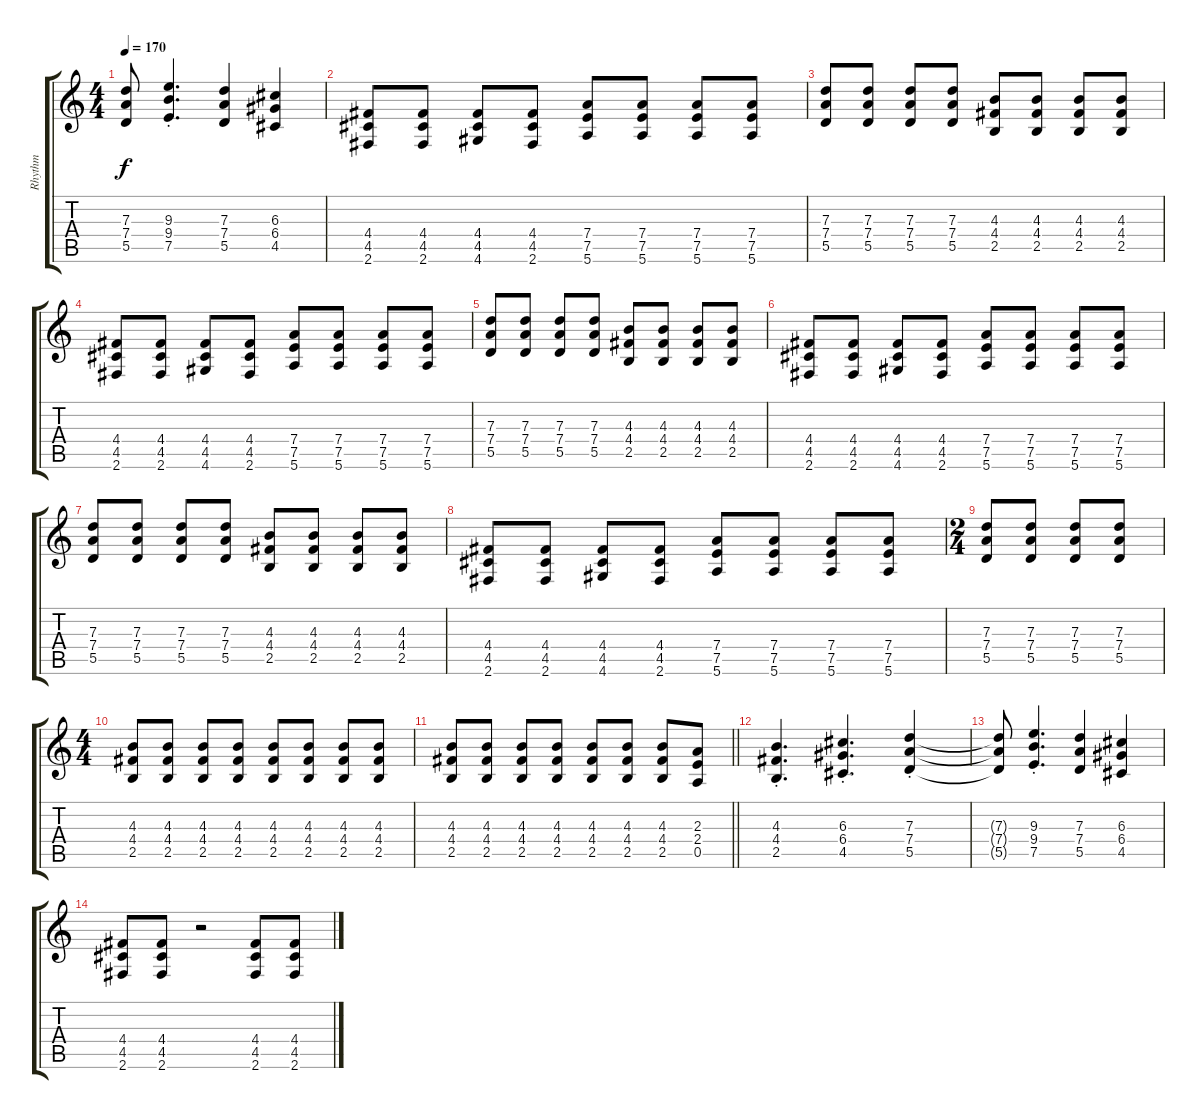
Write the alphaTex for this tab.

\track ("Rhythm" "Rhythm") {instrument overdrivenguitar}
\staff {score tabs}
\tuning (E4 B3 G3 D3 A2 E2) {hide}
\ts (4 4)
\tempo 170
\clef g2
\ks c
(7.3{t} 7.4{t} 5.5{t}).8{dy f} (9.3{st} 9.4{st} 7.5{st}).4{d} (7.3 7.4 5.5).4 (6.3 6.4 4.5).4 |
(4.4 4.5 2.6).8 (4.4 4.5 2.6).8 (4.4 4.5 4.6).8 (4.4 4.5 2.6).8 (7.4 7.5 5.6).8 (7.4 7.5 5.6).8 (7.4 7.5 5.6).8 (7.4 7.5 5.6).8 |
(7.3 7.4 5.5).8 (7.3 7.4 5.5).8 (7.3 7.4 5.5).8 (7.3 7.4 5.5).8 (4.3 4.4 2.5).8 (4.3 4.4 2.5).8 (4.3 4.4 2.5).8 (4.3 4.4 2.5).8 |
(4.4 4.5 2.6).8 (4.4 4.5 2.6).8 (4.4 4.5 4.6).8 (4.4 4.5 2.6).8 (7.4 7.5 5.6).8 (7.4 7.5 5.6).8 (7.4 7.5 5.6).8 (7.4 7.5 5.6).8 |
(7.3 7.4 5.5).8 (7.3 7.4 5.5).8 (7.3 7.4 5.5).8 (7.3 7.4 5.5).8 (4.3 4.4 2.5).8 (4.3 4.4 2.5).8 (4.3 4.4 2.5).8 (4.3 4.4 2.5).8 |
(4.4 4.5 2.6).8 (4.4 4.5 2.6).8 (4.4 4.5 4.6).8 (4.4 4.5 2.6).8 (7.4 7.5 5.6).8 (7.4 7.5 5.6).8 (7.4 7.5 5.6).8 (7.4 7.5 5.6).8 |
(7.3 7.4 5.5).8 (7.3 7.4 5.5).8 (7.3 7.4 5.5).8 (7.3 7.4 5.5).8 (4.3 4.4 2.5).8 (4.3 4.4 2.5).8 (4.3 4.4 2.5).8 (4.3 4.4 2.5).8 |
(4.4 4.5 2.6).8 (4.4 4.5 2.6).8 (4.4 4.5 4.6).8 (4.4 4.5 2.6).8 (7.4 7.5 5.6).8 (7.4 7.5 5.6).8 (7.4 7.5 5.6).8 (7.4 7.5 5.6).8 |
\ts (2 4)
(7.3 7.4 5.5).8 (7.3 7.4 5.5).8 (7.3 7.4 5.5).8 (7.3 7.4 5.5).8 |
\ts (4 4)
(4.3 4.4 2.5).8 (4.3 4.4 2.5).8 (4.3 4.4 2.5).8 (4.3 4.4 2.5).8 (4.3 4.4 2.5).8 (4.3 4.4 2.5).8 (4.3 4.4 2.5).8 (4.3 4.4 2.5).8 |
\barLineRight lightlight
(4.3 4.4 2.5).8 (4.3 4.4 2.5).8 (4.3 4.4 2.5).8 (4.3 4.4 2.5).8 (4.3 4.4 2.5).8 (4.3 4.4 2.5).8 (4.3 4.4 2.5).8 (2.3 2.4 0.5).8 |
(4.3{st} 4.4{st} 2.5{st}).4{d} (6.3{st} 6.4{st} 4.5{st}).4{d} (7.3{st} 7.4{st} 5.5{st}).4 |
(7.3{t} 7.4{t} 5.5{t}).8 (9.3{st} 9.4{st} 7.5{st}).4{d} (7.3 7.4 5.5).4 (6.3 6.4 4.5).4 |
(4.4 4.5 2.6).8 (4.4 4.5 2.6).8 r.2 (4.4 4.5 2.6).8 (4.4 4.5 2.6).8
